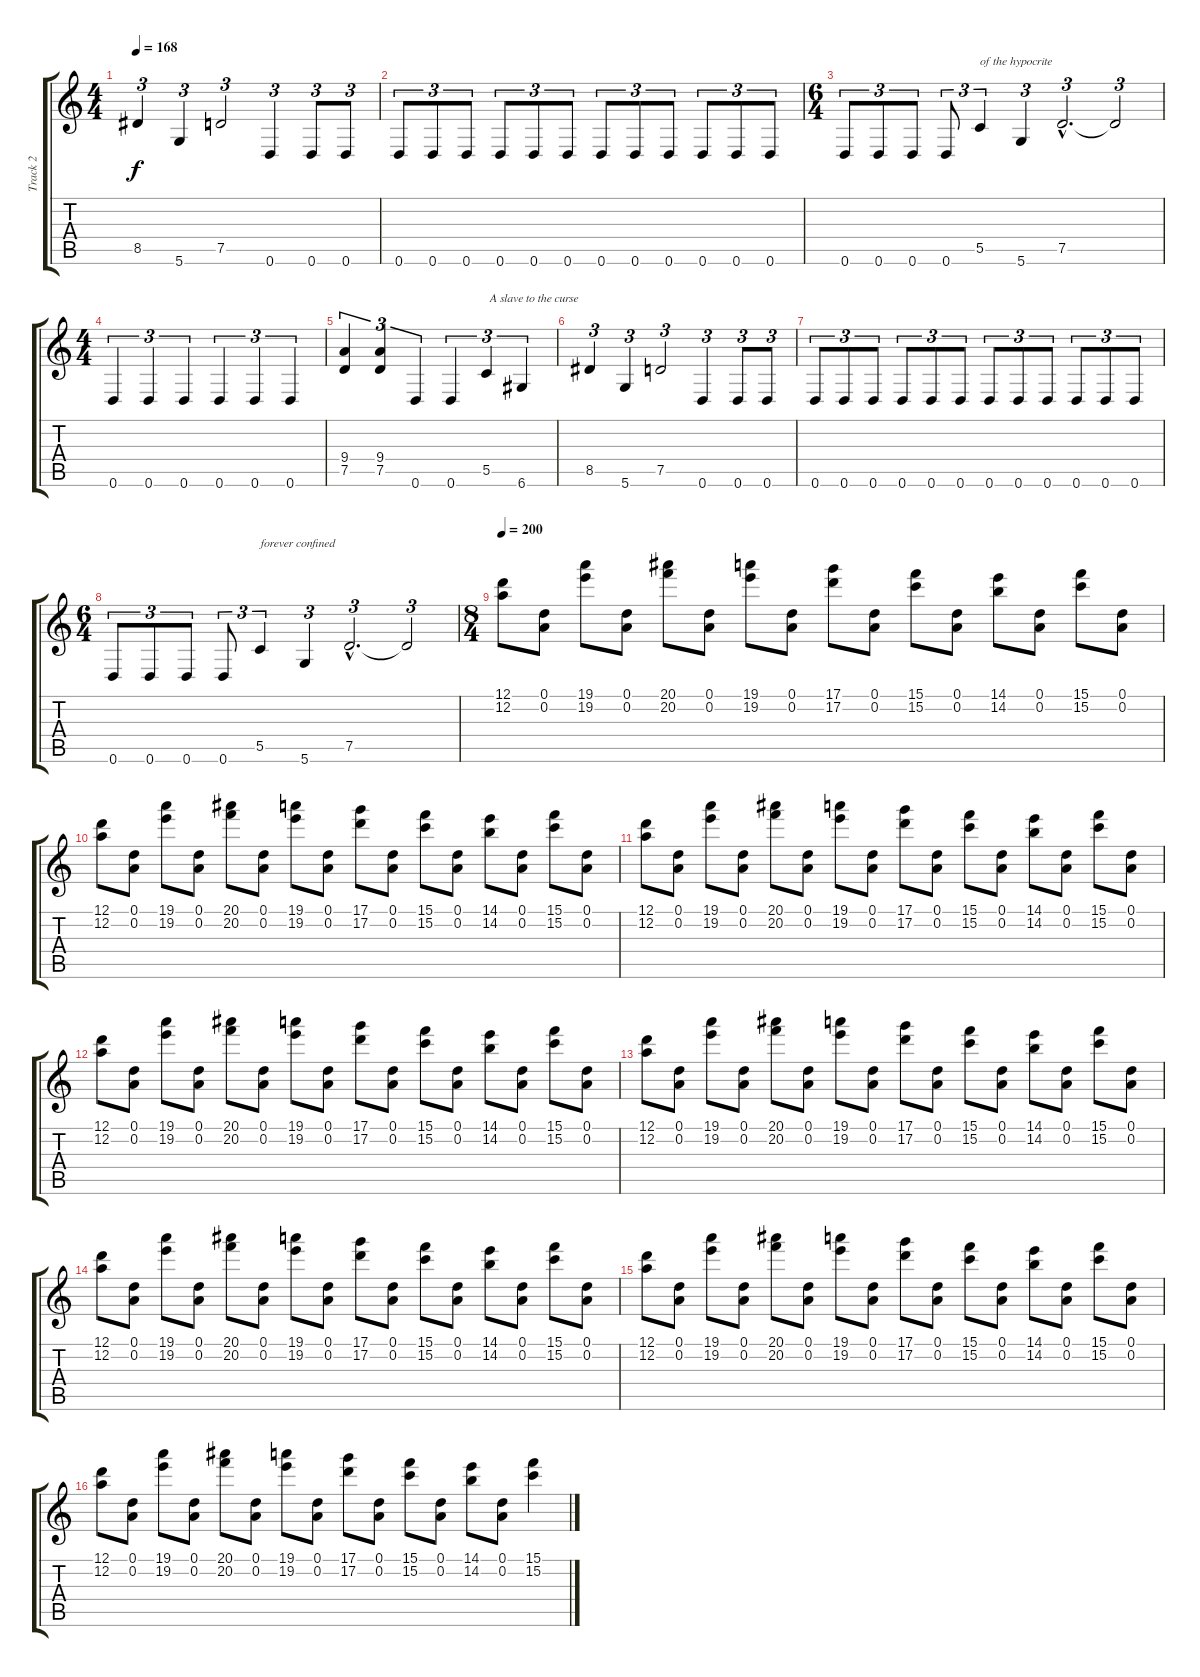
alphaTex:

\track ("Track 2" "Track 2") {instrument distortionguitar}
\staff {score tabs}
\tuning (D4 A3 F3 C3 G2 D2) {hide}
\ts (4 4)
\tempo 168
\clef g2
\ks c
8.5.4{tu (3 2) dy f} 5.6.4{tu (3 2)} 7.5.2{tu (3 2)} 0.6.4{tu (3 2)} 0.6.8{tu (3 2)} 0.6.8{tu (3 2)} |
0.6.8{tu (3 2)} 0.6.8{tu (3 2)} 0.6.8{tu (3 2)} 0.6.8{tu (3 2)} 0.6.8{tu (3 2)} 0.6.8{tu (3 2)} 0.6.8{tu (3 2)} 0.6.8{tu (3 2)} 0.6.8{tu (3 2)} 0.6.8{tu (3 2)} 0.6.8{tu (3 2)} 0.6.8{tu (3 2)} |
\ts (6 4)
0.6.8{tu (3 2)} 0.6.8{tu (3 2)} 0.6.8{tu (3 2)} 0.6.8{tu (3 2)} 5.5.4{tu (3 2) txt "of the hypocrite"} 5.6.4{tu (3 2)} 7.5{hac}.2{d tu (3 2)} 7.5{t}.2{tu (3 2)} |
\ts (4 4)
0.6.4{tu (3 2)} 0.6.4{tu (3 2)} 0.6.4{tu (3 2)} 0.6.4{tu (3 2)} 0.6.4{tu (3 2)} 0.6.4{tu (3 2)} |
(9.4 7.5).4{tu (3 2)} (9.4 7.5).4{tu (3 2)} 0.6.4{tu (3 2)} 0.6.4{tu (3 2)} 5.5.4{tu (3 2) txt " A slave to the curse"} 6.6.4{tu (3 2)} |
8.5.4{tu (3 2)} 5.6.4{tu (3 2)} 7.5.2{tu (3 2)} 0.6.4{tu (3 2)} 0.6.8{tu (3 2)} 0.6.8{tu (3 2)} |
0.6.8{tu (3 2)} 0.6.8{tu (3 2)} 0.6.8{tu (3 2)} 0.6.8{tu (3 2)} 0.6.8{tu (3 2)} 0.6.8{tu (3 2)} 0.6.8{tu (3 2)} 0.6.8{tu (3 2)} 0.6.8{tu (3 2)} 0.6.8{tu (3 2)} 0.6.8{tu (3 2)} 0.6.8{tu (3 2)} |
\ts (6 4)
0.6.8{tu (3 2)} 0.6.8{tu (3 2)} 0.6.8{tu (3 2)} 0.6.8{tu (3 2)} 5.5.4{tu (3 2) txt "forever confined"} 5.6.4{tu (3 2)} 7.5{hac}.2{d tu (3 2)} 7.5{t}.2{tu (3 2)} |
\ts (8 4)
\tempo 200
(12.1 12.2).8 (0.1 0.2).8 (19.1 19.2).8 (0.1 0.2).8 (20.1 20.2).8 (0.1 0.2).8 (19.1 19.2).8 (0.1 0.2).8 (17.1 17.2).8 (0.1 0.2).8 (15.1 15.2).8 (0.1 0.2).8 (14.1 14.2).8 (0.1 0.2).8 (15.1 15.2).8 (0.1 0.2).8 |
(12.1 12.2).8 (0.1 0.2).8 (19.1 19.2).8 (0.1 0.2).8 (20.1 20.2).8 (0.1 0.2).8 (19.1 19.2).8 (0.1 0.2).8 (17.1 17.2).8 (0.1 0.2).8 (15.1 15.2).8 (0.1 0.2).8 (14.1 14.2).8 (0.1 0.2).8 (15.1 15.2).8 (0.1 0.2).8 |
(12.1 12.2).8 (0.1 0.2).8 (19.1 19.2).8 (0.1 0.2).8 (20.1 20.2).8 (0.1 0.2).8 (19.1 19.2).8 (0.1 0.2).8 (17.1 17.2).8 (0.1 0.2).8 (15.1 15.2).8 (0.1 0.2).8 (14.1 14.2).8 (0.1 0.2).8 (15.1 15.2).8 (0.1 0.2).8 |
(12.1 12.2).8 (0.1 0.2).8 (19.1 19.2).8 (0.1 0.2).8 (20.1 20.2).8 (0.1 0.2).8 (19.1 19.2).8 (0.1 0.2).8 (17.1 17.2).8 (0.1 0.2).8 (15.1 15.2).8 (0.1 0.2).8 (14.1 14.2).8 (0.1 0.2).8 (15.1 15.2).8 (0.1 0.2).8 |
(12.1 12.2).8 (0.1 0.2).8 (19.1 19.2).8 (0.1 0.2).8 (20.1 20.2).8 (0.1 0.2).8 (19.1 19.2).8 (0.1 0.2).8 (17.1 17.2).8 (0.1 0.2).8 (15.1 15.2).8 (0.1 0.2).8 (14.1 14.2).8 (0.1 0.2).8 (15.1 15.2).8 (0.1 0.2).8 |
(12.1 12.2).8 (0.1 0.2).8 (19.1 19.2).8 (0.1 0.2).8 (20.1 20.2).8 (0.1 0.2).8 (19.1 19.2).8 (0.1 0.2).8 (17.1 17.2).8 (0.1 0.2).8 (15.1 15.2).8 (0.1 0.2).8 (14.1 14.2).8 (0.1 0.2).8 (15.1 15.2).8 (0.1 0.2).8 |
(12.1 12.2).8 (0.1 0.2).8 (19.1 19.2).8 (0.1 0.2).8 (20.1 20.2).8 (0.1 0.2).8 (19.1 19.2).8 (0.1 0.2).8 (17.1 17.2).8 (0.1 0.2).8 (15.1 15.2).8 (0.1 0.2).8 (14.1 14.2).8 (0.1 0.2).8 (15.1 15.2).8 (0.1 0.2).8 |
(12.1 12.2).8 (0.1 0.2).8 (19.1 19.2).8 (0.1 0.2).8 (20.1 20.2).8 (0.1 0.2).8 (19.1 19.2).8 (0.1 0.2).8 (17.1 17.2).8 (0.1 0.2).8 (15.1 15.2).8 (0.1 0.2).8 (14.1 14.2).8 (0.1 0.2).8 (15.1 15.2).4
